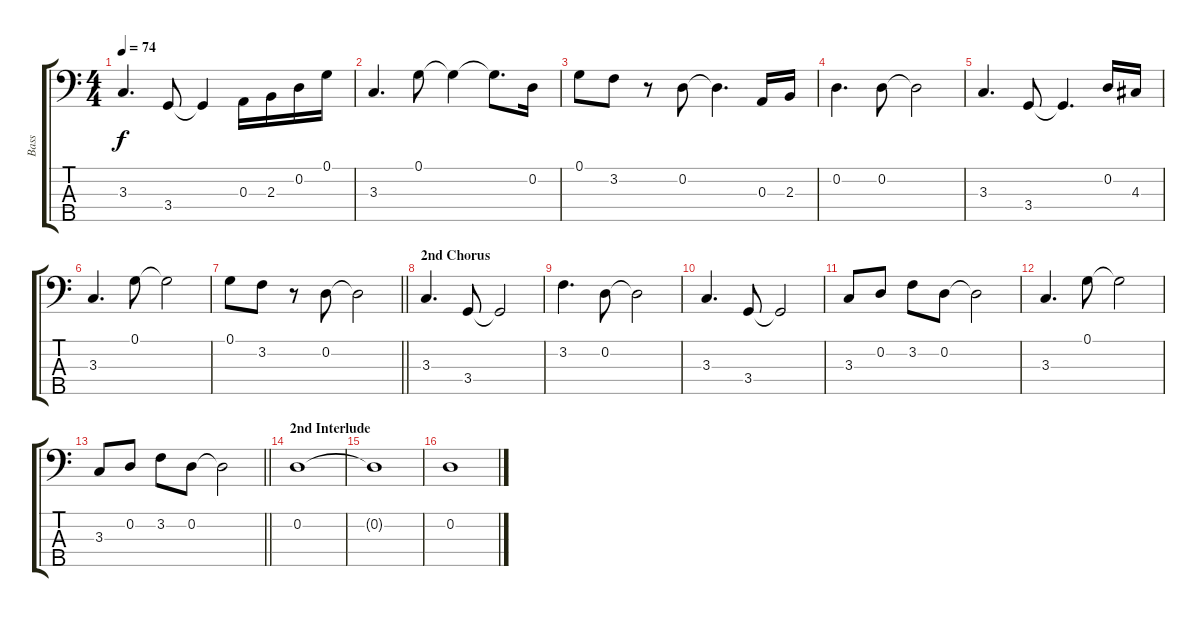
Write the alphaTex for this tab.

\track ("Bass" "Bass") {instrument electricbassfinger}
\staff {score tabs}
\tuning (G2 D2 A1 E1 B0) {hide}
\ts (4 4)
\tempo 74
\clef f4
\ks c
3.3.4{d dy f} 3.4.8 3.4{t}.4 0.3.16 2.3.16 0.2.16 0.1.16 |
3.3.4{d} 0.1.8 0.1{t}.4 0.1{t}.8{d} 0.2.16 |
0.1.8 3.2.8 r.8 0.2.8 0.2{t}.4{d} 0.3.16 2.3.16 |
0.2.4{d} 0.2.8 0.2{t}.2 |
3.3.4{d} 3.4.8 3.4{t}.4{d} 0.2.16 4.3.16 |
3.3.4{d} 0.1.8 0.1{t}.2 |
\barLineRight lightlight
0.1.8 3.2.8 r.8 0.2.8 0.2{t}.2 |
\section ("" "2nd Chorus")
3.3.4{d} 3.4.8 3.4{t}.2 |
3.2.4{d} 0.2.8 0.2{t}.2 |
3.3.4{d} 3.4.8 3.4{t}.2 |
3.3.8 0.2.8 3.2.8 0.2.8 0.2{t}.2 |
3.3.4{d} 0.1.8 0.1{t}.2 |
\barLineRight lightlight
3.3.8 0.2.8 3.2.8 0.2.8 0.2{t}.2 |
\section ("" "2nd Interlude")
0.2.1 |
0.2{t}.1 |
0.2.1
